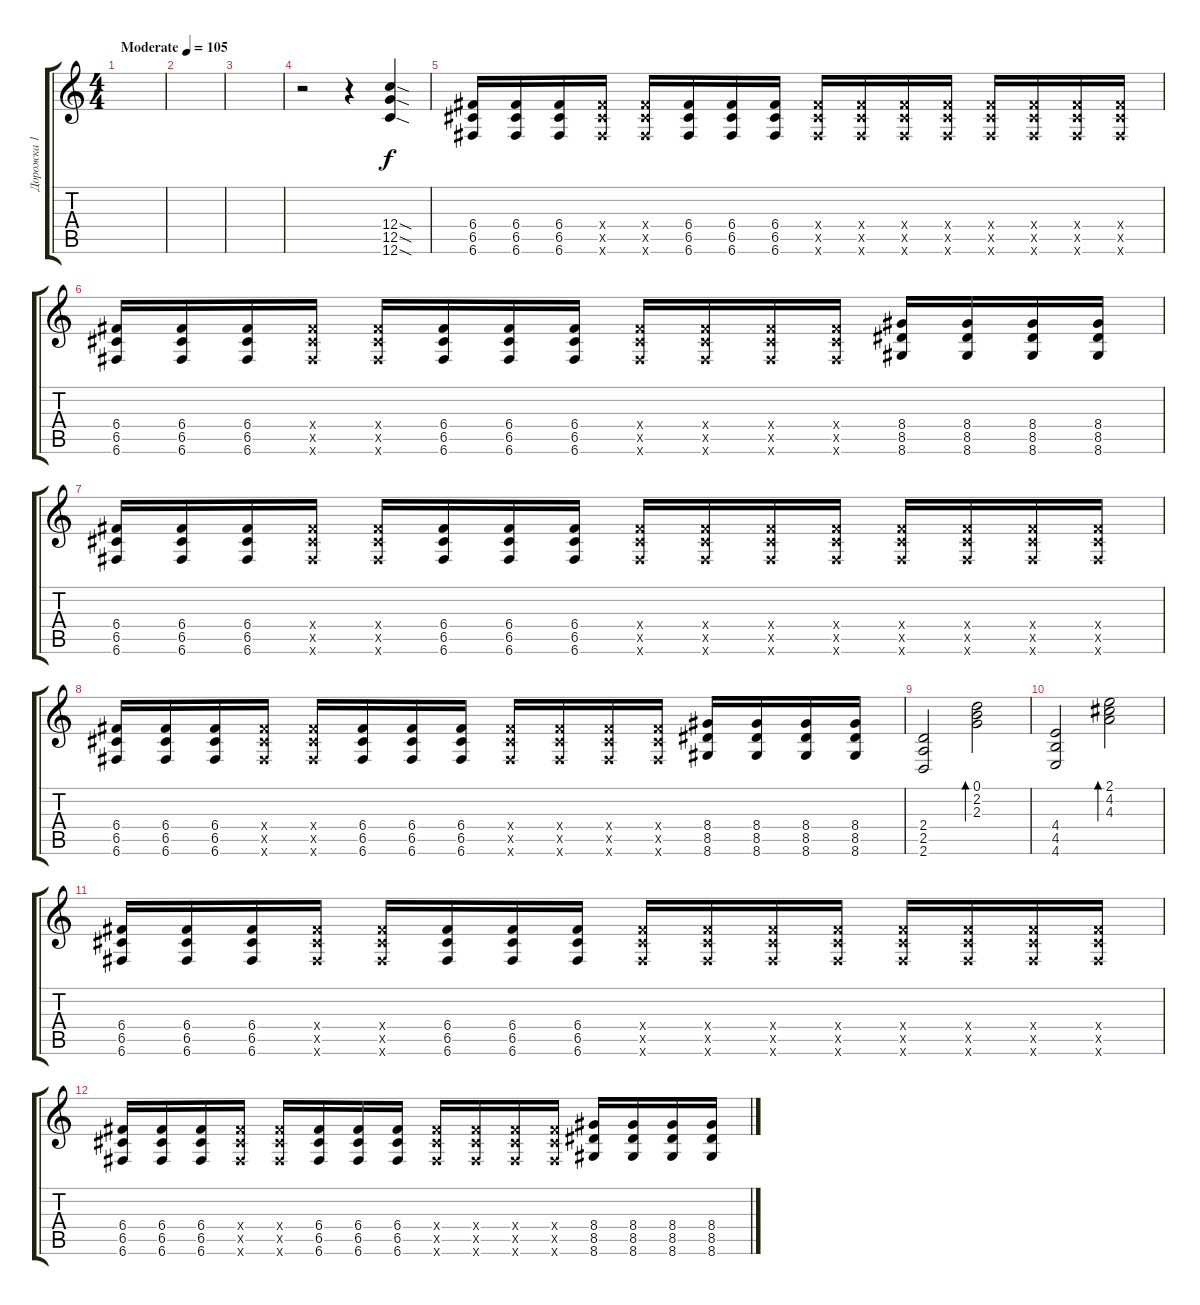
\track ("Дорожка 1" "Дорожка 1") {instrument distortionguitar}
\staff {score tabs}
\tuning (D4 A3 F3 C3 G2 C2) {hide}
\ts (4 4)
\tempo (105 "Moderate")
\clef g2
\ks c
|
|
|
r.2 r.4 (12.4{sod} 12.5{sod} 12.6{sod}).4 |
(6.4 6.5 6.6).16 (6.4 6.5 6.6).16 (6.4 6.5 6.6).16 (6.4{x} 6.5{x} 6.6{x}).16 (6.4{x} 6.5{x} 6.6{x}).16 (6.4 6.5 6.6).16 (6.4 6.5 6.6).16 (6.4 6.5 6.6).16 (6.4{x} 6.5{x} 6.6{x}).16 (6.4{x} 6.5{x} 6.6{x}).16 (6.4{x} 6.5{x} 6.6{x}).16 (6.4{x} 6.5{x} 6.6{x}).16 (6.4{x} 6.5{x} 6.6{x}).16 (6.4{x} 6.5{x} 6.6{x}).16 (6.4{x} 6.5{x} 6.6{x}).16 (6.4{x} 6.5{x} 6.6{x}).16 |
(6.4 6.5 6.6).16 (6.4 6.5 6.6).16 (6.4 6.5 6.6).16 (6.4{x} 6.5{x} 6.6{x}).16 (6.4{x} 6.5{x} 6.6{x}).16 (6.4 6.5 6.6).16 (6.4 6.5 6.6).16 (6.4 6.5 6.6).16 (6.4{x} 6.5{x} 6.6{x}).16 (6.4{x} 6.5{x} 6.6{x}).16 (6.4{x} 6.5{x} 6.6{x}).16 (6.4{x} 6.5{x} 6.6{x}).16 (8.4 8.5 8.6).16 (8.4 8.5 8.6).16 (8.4 8.5 8.6).16 (8.4 8.5 8.6).16 |
(6.4 6.5 6.6).16 (6.4 6.5 6.6).16 (6.4 6.5 6.6).16 (6.4{x} 6.5{x} 6.6{x}).16 (6.4{x} 6.5{x} 6.6{x}).16 (6.4 6.5 6.6).16 (6.4 6.5 6.6).16 (6.4 6.5 6.6).16 (6.4{x} 6.5{x} 6.6{x}).16 (6.4{x} 6.5{x} 6.6{x}).16 (6.4{x} 6.5{x} 6.6{x}).16 (6.4{x} 6.5{x} 6.6{x}).16 (6.4{x} 6.5{x} 6.6{x}).16 (6.4{x} 6.5{x} 6.6{x}).16 (6.4{x} 6.5{x} 6.6{x}).16 (6.4{x} 6.5{x} 6.6{x}).16 |
(6.4 6.5 6.6).16 (6.4 6.5 6.6).16 (6.4 6.5 6.6).16 (6.4{x} 6.5{x} 6.6{x}).16 (6.4{x} 6.5{x} 6.6{x}).16 (6.4 6.5 6.6).16 (6.4 6.5 6.6).16 (6.4 6.5 6.6).16 (6.4{x} 6.5{x} 6.6{x}).16 (6.4{x} 6.5{x} 6.6{x}).16 (6.4{x} 6.5{x} 6.6{x}).16 (6.4{x} 6.5{x} 6.6{x}).16 (8.4 8.5 8.6).16 (8.4 8.5 8.6).16 (8.4 8.5 8.6).16 (8.4 8.5 8.6).16 |
(2.4 2.5 2.6).2 (0.1 2.2 2.3).2{bd 240} |
(4.4 4.5 4.6).2 (2.1 4.2 4.3).2{bd 240} |
(6.4 6.5 6.6).16 (6.4 6.5 6.6).16 (6.4 6.5 6.6).16 (6.4{x} 6.5{x} 6.6{x}).16 (6.4{x} 6.5{x} 6.6{x}).16 (6.4 6.5 6.6).16 (6.4 6.5 6.6).16 (6.4 6.5 6.6).16 (6.4{x} 6.5{x} 6.6{x}).16 (6.4{x} 6.5{x} 6.6{x}).16 (6.4{x} 6.5{x} 6.6{x}).16 (6.4{x} 6.5{x} 6.6{x}).16 (6.4{x} 6.5{x} 6.6{x}).16 (6.4{x} 6.5{x} 6.6{x}).16 (6.4{x} 6.5{x} 6.6{x}).16 (6.4{x} 6.5{x} 6.6{x}).16 |
(6.4 6.5 6.6).16 (6.4 6.5 6.6).16 (6.4 6.5 6.6).16 (6.4{x} 6.5{x} 6.6{x}).16 (6.4{x} 6.5{x} 6.6{x}).16 (6.4 6.5 6.6).16 (6.4 6.5 6.6).16 (6.4 6.5 6.6).16 (6.4{x} 6.5{x} 6.6{x}).16 (6.4{x} 6.5{x} 6.6{x}).16 (6.4{x} 6.5{x} 6.6{x}).16 (6.4{x} 6.5{x} 6.6{x}).16 (8.4 8.5 8.6).16 (8.4 8.5 8.6).16 (8.4 8.5 8.6).16 (8.4 8.5 8.6).16
